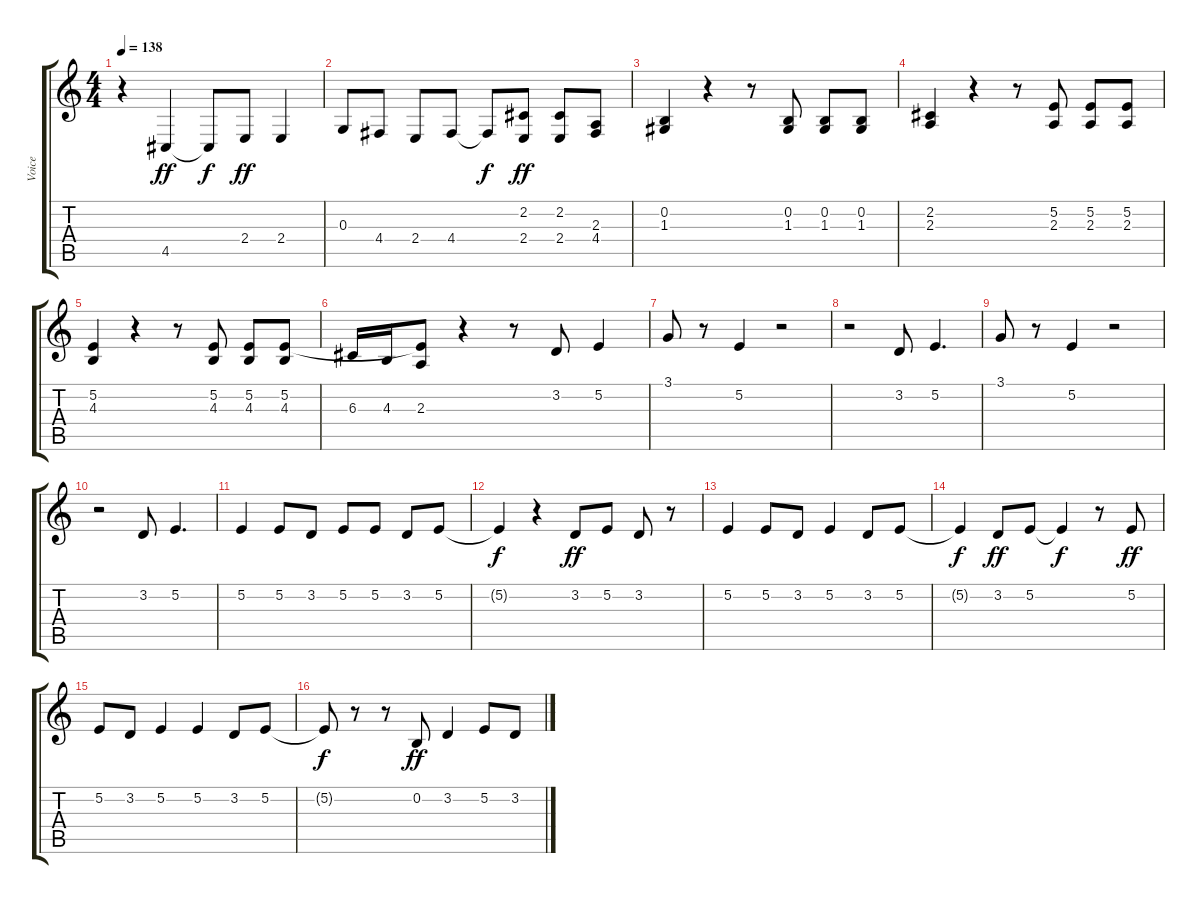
\track ("Voice" "Voice") {instrument acousticgrandpiano}
\staff {score tabs}
\tuning (E4 B3 G3 D3 A2 E2) {hide}
\ts (4 4)
\tempo 138
\clef g2
\ks c
r.4{dy ff} 4.5.4 4.5{t}.8{dy f} 2.4.8{dy ff} 2.4.4 |
0.3.8 4.4.8 2.4.8 4.4.8 4.4{t}.8{dy f} (2.2 2.4).8{dy ff} (2.2 2.4).8 (2.3 4.4).8 |
(0.2 1.3).4 r.4 r.8 (0.2 1.3).8 (0.2 1.3).8 (0.2 1.3).8 |
(2.2 2.3).4 r.4 r.8 (5.2 2.3).8 (5.2 2.3).8 (5.2 2.3).8 |
(5.2 4.3).4 r.4 r.8 (5.2 4.3).8 (5.2 4.3).8 (5.2 4.3).8 |
6.3.16 4.3.16 (5.2{t} 2.3).8 r.4 r.8 3.2.8 5.2.4 |
3.1.8 r.8 5.2.4 r.2 |
r.2 3.2.8 5.2.4{d} |
3.1.8 r.8 5.2.4 r.2 |
r.2 3.2.8 5.2.4{d} |
5.2.4 5.2.8 3.2.8 5.2.8 5.2.8 3.2.8 5.2.8 |
5.2{t}.4{dy f} r.4 3.2.8{dy ff} 5.2.8 3.2.8 r.8 |
5.2.4 5.2.8 3.2.8 5.2.4 3.2.8 5.2.8 |
5.2{t}.4{dy f} 3.2.8{dy ff} 5.2.8 5.2{t}.4{dy f} r.8 5.2.8{dy ff} |
5.2.8 3.2.8 5.2.4 5.2.4 3.2.8 5.2.8 |
5.2{t}.8{dy f} r.8 r.8 0.2.8{dy ff} 3.2.4 5.2.8 3.2.8
